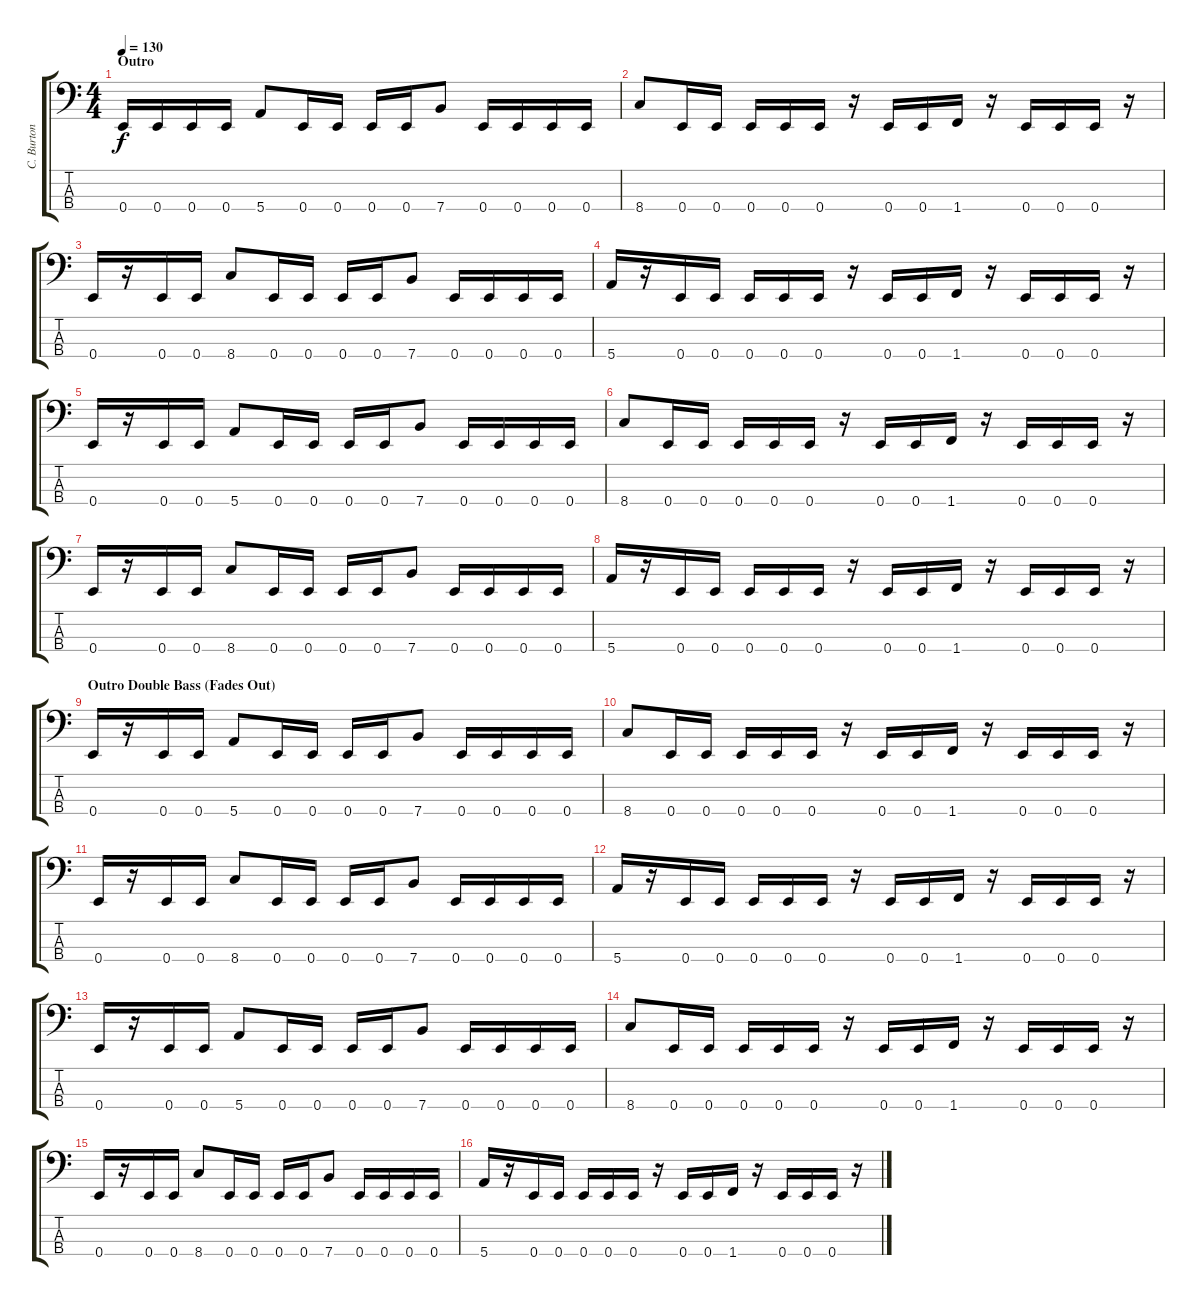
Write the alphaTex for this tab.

\track ("C. Burton" "C. Burton") {instrument electricbassfinger}
\staff {score tabs}
\tuning (G2 D2 A1 E1) {hide}
\ts (4 4)
\section ("" "Outro")
\tempo 130
\clef f4
\ks c
0.4.16{dy f} 0.4.16 0.4.16 0.4.16 5.4.8 0.4.16 0.4.16 0.4.16 0.4.16 7.4.8 0.4.16 0.4.16 0.4.16 0.4.16 |
8.4.8 0.4.16 0.4.16 0.4.16 0.4.16 0.4.16 r.16 0.4.16 0.4.16 1.4.16 r.16 0.4.16 0.4.16 0.4.16 r.16 |
0.4.16 r.16 0.4.16 0.4.16 8.4.8 0.4.16 0.4.16 0.4.16 0.4.16 7.4.8 0.4.16 0.4.16 0.4.16 0.4.16 |
5.4.16 r.16 0.4.16 0.4.16 0.4.16 0.4.16 0.4.16 r.16 0.4.16 0.4.16 1.4.16 r.16 0.4.16 0.4.16 0.4.16 r.16 |
0.4.16 r.16 0.4.16 0.4.16 5.4.8 0.4.16 0.4.16 0.4.16 0.4.16 7.4.8 0.4.16 0.4.16 0.4.16 0.4.16 |
8.4.8 0.4.16 0.4.16 0.4.16 0.4.16 0.4.16 r.16 0.4.16 0.4.16 1.4.16 r.16 0.4.16 0.4.16 0.4.16 r.16 |
0.4.16 r.16 0.4.16 0.4.16 8.4.8 0.4.16 0.4.16 0.4.16 0.4.16 7.4.8 0.4.16 0.4.16 0.4.16 0.4.16 |
5.4.16 r.16 0.4.16 0.4.16 0.4.16 0.4.16 0.4.16 r.16 0.4.16 0.4.16 1.4.16 r.16 0.4.16 0.4.16 0.4.16 r.16 |
\section ("" "Outro Double Bass (Fades Out)")
0.4.16 r.16 0.4.16 0.4.16 5.4.8 0.4.16 0.4.16 0.4.16 0.4.16 7.4.8 0.4.16 0.4.16 0.4.16 0.4.16 |
8.4.8 0.4.16 0.4.16 0.4.16 0.4.16 0.4.16 r.16 0.4.16 0.4.16 1.4.16 r.16 0.4.16 0.4.16 0.4.16 r.16 |
0.4.16 r.16 0.4.16 0.4.16 8.4.8 0.4.16 0.4.16 0.4.16 0.4.16 7.4.8 0.4.16 0.4.16 0.4.16 0.4.16 |
5.4.16 r.16 0.4.16 0.4.16 0.4.16 0.4.16 0.4.16 r.16 0.4.16 0.4.16 1.4.16 r.16 0.4.16 0.4.16 0.4.16 r.16 |
0.4.16 r.16 0.4.16 0.4.16 5.4.8 0.4.16 0.4.16 0.4.16 0.4.16 7.4.8 0.4.16 0.4.16 0.4.16 0.4.16 |
8.4.8 0.4.16 0.4.16 0.4.16 0.4.16 0.4.16 r.16 0.4.16 0.4.16 1.4.16 r.16 0.4.16 0.4.16 0.4.16 r.16 |
0.4.16 r.16 0.4.16 0.4.16 8.4.8 0.4.16 0.4.16 0.4.16 0.4.16 7.4.8 0.4.16 0.4.16 0.4.16 0.4.16 |
5.4.16 r.16 0.4.16 0.4.16 0.4.16 0.4.16 0.4.16 r.16 0.4.16 0.4.16 1.4.16 r.16 0.4.16 0.4.16 0.4.16 r.16
